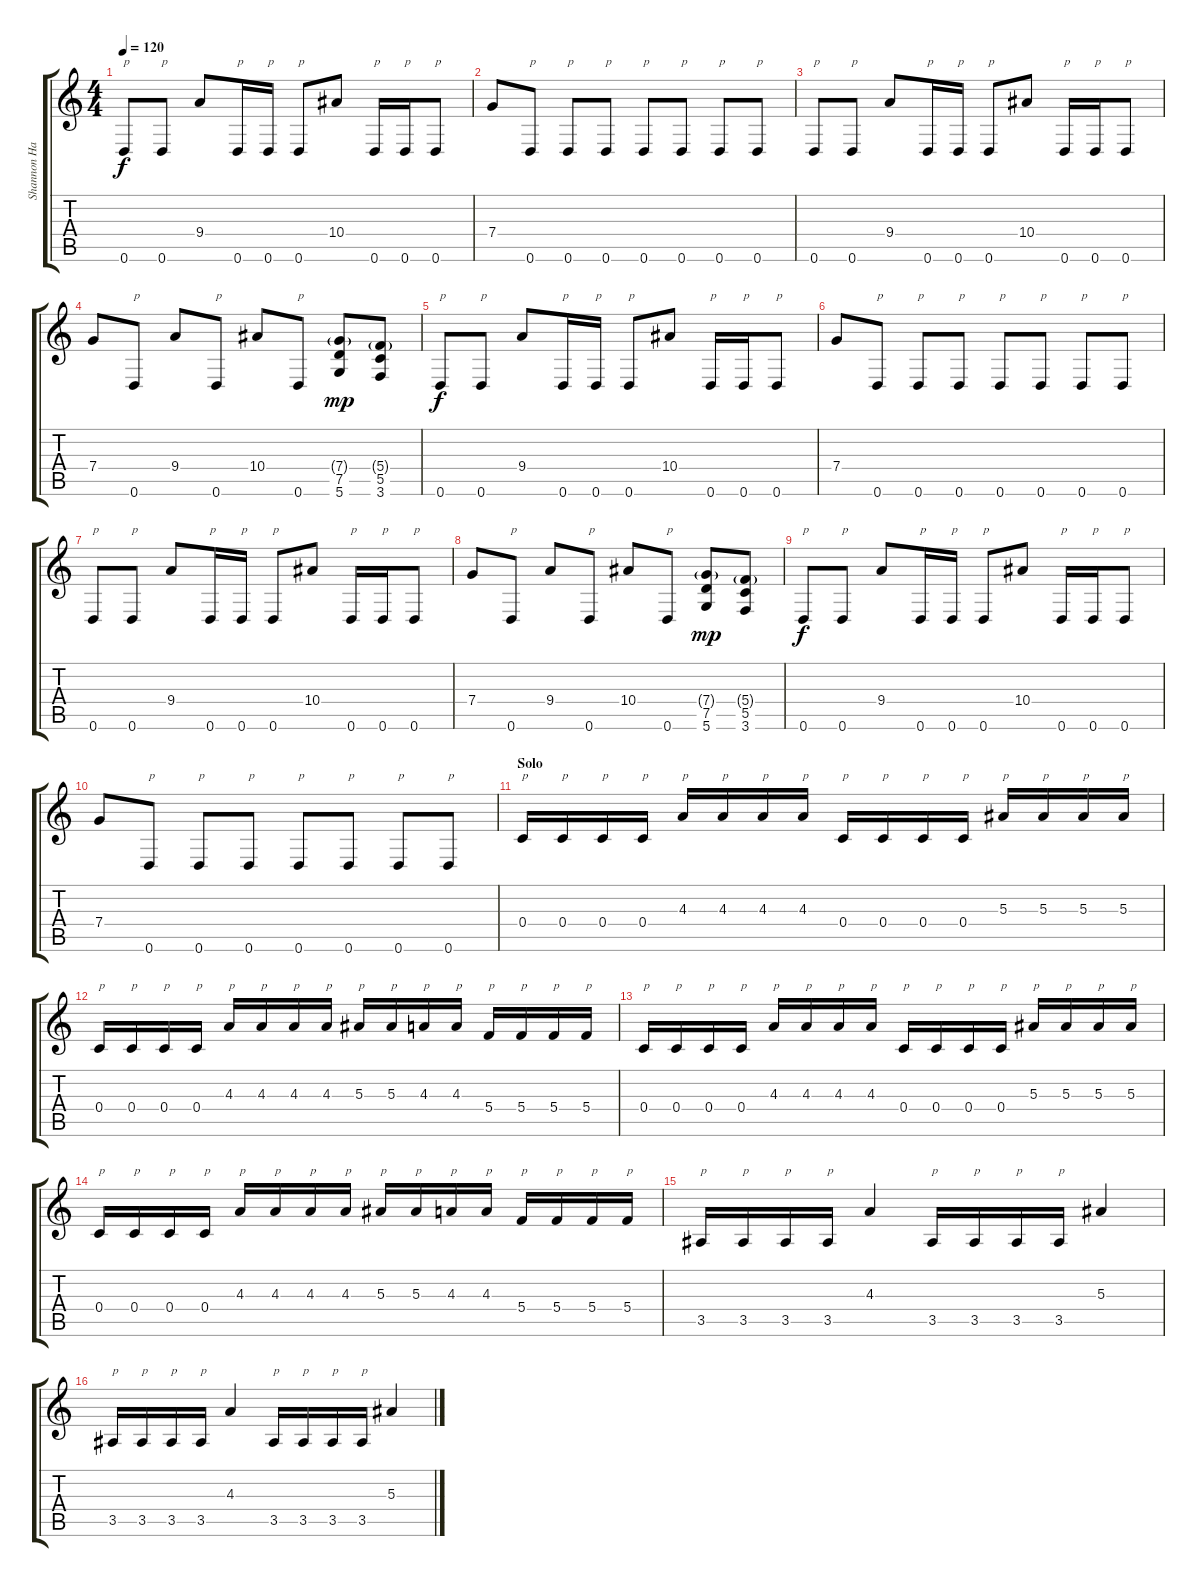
\track ("Shannon Hamm" "Shannon Ha") {instrument distortionguitar}
\staff {score tabs}
\tuning (D4 A3 F3 C3 G2 D2) {hide}
\ts (4 4)
\tempo 120
\clef g2
\ks c
0.6.8{txt "p" dy f} 0.6.8{txt "p"} 9.4.8 0.6.16{txt "p"} 0.6.16{txt "p"} 0.6.8{txt "p"} 10.4.8 0.6.16{txt "p"} 0.6.16{txt "p"} 0.6.8{txt "p"} |
7.4.8 0.6.8{txt "p"} 0.6.8{txt "p"} 0.6.8{txt "p"} 0.6.8{txt "p"} 0.6.8{txt "p"} 0.6.8{txt "p"} 0.6.8{txt "p"} |
0.6.8{txt "p"} 0.6.8{txt "p"} 9.4.8 0.6.16{txt "p"} 0.6.16{txt "p"} 0.6.8{txt "p"} 10.4.8 0.6.16{txt "p"} 0.6.16{txt "p"} 0.6.8{txt "p"} |
7.4.8 0.6.8{txt "p"} 9.4.8 0.6.8{txt "p"} 10.4.8 0.6.8{txt "p"} (7.4{g} 7.5 5.6).8{dy mp} (5.4{g} 5.5 3.6).8 |
0.6.8{txt "p" dy f} 0.6.8{txt "p"} 9.4.8 0.6.16{txt "p"} 0.6.16{txt "p"} 0.6.8{txt "p"} 10.4.8 0.6.16{txt "p"} 0.6.16{txt "p"} 0.6.8{txt "p"} |
7.4.8 0.6.8{txt "p"} 0.6.8{txt "p"} 0.6.8{txt "p"} 0.6.8{txt "p"} 0.6.8{txt "p"} 0.6.8{txt "p"} 0.6.8{txt "p"} |
0.6.8{txt "p"} 0.6.8{txt "p"} 9.4.8 0.6.16{txt "p"} 0.6.16{txt "p"} 0.6.8{txt "p"} 10.4.8 0.6.16{txt "p"} 0.6.16{txt "p"} 0.6.8{txt "p"} |
7.4.8 0.6.8{txt "p"} 9.4.8 0.6.8{txt "p"} 10.4.8 0.6.8{txt "p"} (7.4{g} 7.5 5.6).8{dy mp} (5.4{g} 5.5 3.6).8 |
0.6.8{txt "p" dy f} 0.6.8{txt "p"} 9.4.8 0.6.16{txt "p"} 0.6.16{txt "p"} 0.6.8{txt "p"} 10.4.8 0.6.16{txt "p"} 0.6.16{txt "p"} 0.6.8{txt "p"} |
7.4.8 0.6.8{txt "p"} 0.6.8{txt "p"} 0.6.8{txt "p"} 0.6.8{txt "p"} 0.6.8{txt "p"} 0.6.8{txt "p"} 0.6.8{txt "p"} |
\section ("" "Solo")
0.4.16{txt "p"} 0.4.16{txt "p"} 0.4.16{txt "p"} 0.4.16{txt "p"} 4.3.16{txt "p"} 4.3.16{txt "p"} 4.3.16{txt "p"} 4.3.16{txt "p"} 0.4.16{txt "p"} 0.4.16{txt "p"} 0.4.16{txt "p"} 0.4.16{txt "p"} 5.3.16{txt "p"} 5.3.16{txt "p"} 5.3.16{txt "p"} 5.3.16{txt "p"} |
0.4.16{txt "p"} 0.4.16{txt "p"} 0.4.16{txt "p"} 0.4.16{txt "p"} 4.3.16{txt "p"} 4.3.16{txt "p"} 4.3.16{txt "p"} 4.3.16{txt "p"} 5.3.16{txt "p"} 5.3.16{txt "p"} 4.3.16{txt "p"} 4.3.16{txt "p"} 5.4.16{txt "p"} 5.4.16{txt "p"} 5.4.16{txt "p"} 5.4.16{txt "p"} |
0.4.16{txt "p"} 0.4.16{txt "p"} 0.4.16{txt "p"} 0.4.16{txt "p"} 4.3.16{txt "p"} 4.3.16{txt "p"} 4.3.16{txt "p"} 4.3.16{txt "p"} 0.4.16{txt "p"} 0.4.16{txt "p"} 0.4.16{txt "p"} 0.4.16{txt "p"} 5.3.16{txt "p"} 5.3.16{txt "p"} 5.3.16{txt "p"} 5.3.16{txt "p"} |
0.4.16{txt "p"} 0.4.16{txt "p"} 0.4.16{txt "p"} 0.4.16{txt "p"} 4.3.16{txt "p"} 4.3.16{txt "p"} 4.3.16{txt "p"} 4.3.16{txt "p"} 5.3.16{txt "p"} 5.3.16{txt "p"} 4.3.16{txt "p"} 4.3.16{txt "p"} 5.4.16{txt "p"} 5.4.16{txt "p"} 5.4.16{txt "p"} 5.4.16{txt "p"} |
3.5.16{txt "p"} 3.5.16{txt "p"} 3.5.16{txt "p"} 3.5.16{txt "p"} 4.3.4 3.5.16{txt "p"} 3.5.16{txt "p"} 3.5.16{txt "p"} 3.5.16{txt "p"} 5.3.4 |
3.5.16{txt "p"} 3.5.16{txt "p"} 3.5.16{txt "p"} 3.5.16{txt "p"} 4.3.4 3.5.16{txt "p"} 3.5.16{txt "p"} 3.5.16{txt "p"} 3.5.16{txt "p"} 5.3.4
